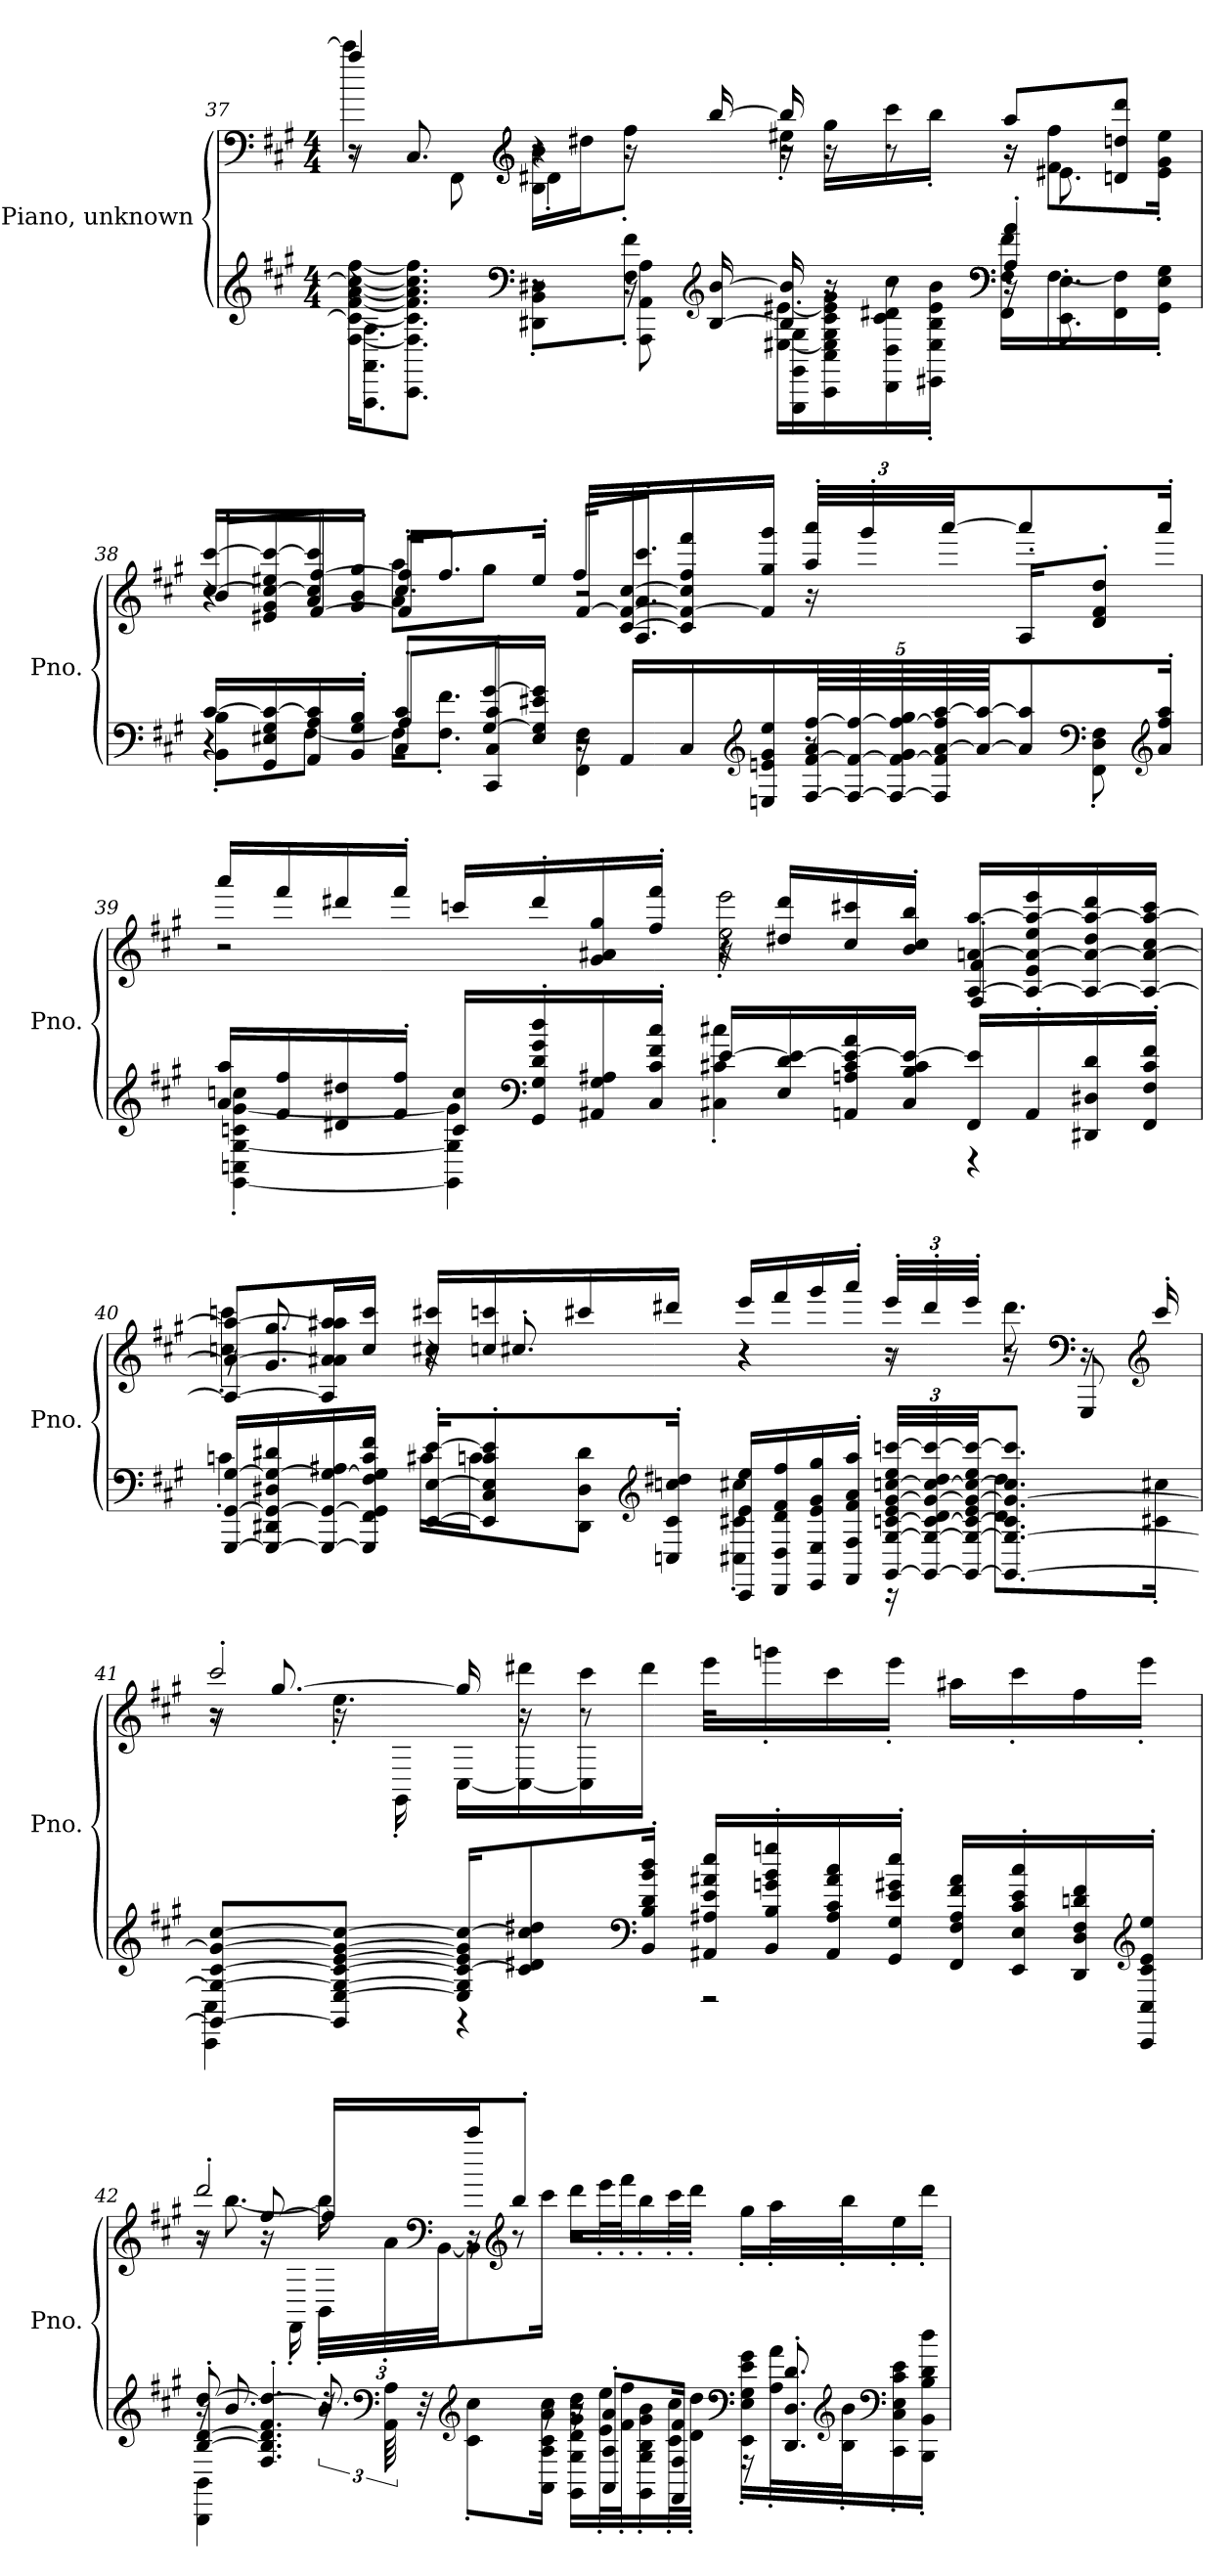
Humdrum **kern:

**kern	**kern
*part1	*part1
*staff2	*staff1
*I"Piano, unknown	*
*I'Pno.	*
!!LO:LB:g=z
*clefG2	*clefF4
*k[f#c#g#]	*k[f#c#g#]
*M4/4	*M4/4
=37	=37
*^	*^
*	*^	*	*^
*	*	*	*	*	*^
4r	[16F#\ 16c#\_ [16f#\ [16a\ 16cc#\_ [16ff#\KL	4.AAA\ 4.AA\ 4.A\	4aa/	8r	16r	4ccc#\]
.	8.CC#\ 8.F#\] 8.c#\] 8.f#\] 8.a\] 8.cc#\] 8.ff#\]J	.	.	.	8.C#/	.
.	.	.	.	8FF#\	.	.
*clefF4	*	*	*clefG2	*	*	*
8r	8DD#X\' 8BB\' 8D#X\'L	.	8r	16B\ 16b\LL	4r	4d#X'\
.	.	.	.	16dd#X\J	.	.
16r	8F#\' 8f#\'J	8AAA\ 8AA\ 8A\	16r	8ff#'\J	.	.
*clefG2	*	*	*	*	*	*
[16B/ [16b/	.	.	[16bb/	.	.	.
16B/] 16b/]	[16E#X\ [16e#X\LL	4GGG#\' 4GG#\' 4G#\'	16bb/]	16r	2r	4ee#X'\
16r	16CC#\ 16C#\ 16E#\] 16G#\ 16c#\ 16e#\] 16g#\	.	16r	16gg#\LL	.	.
8r	16DD#\ 16D#\ 16c#\ 16d#X\ 16cc#\	.	8r	16ccc#\	.	.
.	16EE#X\' 16E#\' 16B\' 16e#\' 16b\'JJ	.	.	16bb'\JJ	.	.
*clefF4	*	*	*	*	*	*
4A/' 4a/'	16FF#\ 16F#\ 16f#\LL	16r	8aa/L	16r	.	16r
.	[16F#\	8.EE#\' 8.E#\'	.	8f#\ 8ff#\L	.	8.e#X'\
.	16FF#\ 16F#\]	.	8dn/ 8ddn/ 8ddd/J	.	.	.
.	16GG#\' 16E#\' 16G#\'JJ	.	.	16e#\' 16g#\' 16ee#\'Jk	.	.
*	*	*	*	*	*v	*v
!!LO:PB:g=z
=38	=38	=38	=38	=38	=38
[16c#/LL	8BB\' 8B\'L	4r	[16cc#/ [16ccc#/LL	4r	8b'/L
16GG#/ 16E#X/ 16G#/ 16c#/_	.	.	16e#X/ 16g#/ 16cc#/_ 16ee#X/ 16ccc#/_	.	.
16AA/ 16A/ 16c#/]	[8F#\J	.	16a/ 16cc#/] 16ccc#/]	.	[8f#/ [8ff#/J
16BB/' 16G#/' 16B/'JJ	.	.	16g#/' 16b/' 16gg#/'JJ	.	.
8C#/' 8c#/'L	16F#\KL]	8A/L	8.cc#'/L	8a\ 8aa\L	16f#/] 16ff#/]KL
.	8.F#\' 8.f#\'J	.	.	.	8.ff#'/J
[16G#/ [16g#/L	.	8CC#/' 8C#/' 8c#/'J	.	8gg#\J	.
16E#/ 16G#/] 16e#X/ 16g#/]JJ	.	.	16ee#'/Jk	.	.
16r	4FF#\ 4F#\	2r	[16f#/LL	2r	16ff#/KL
16AA/LL	.	.	[16c#/ 16f#/_ [16cc#/	.	8.A/' 8.a/' 8.ccc#/'J
16C#/	.	.	16c#/] 16f#/_ 16cc#/] 16ff#/ 16fff#/	.	.
*clefG2	*	*	*	*	*
16En/ 16en/ 16g#/ 16ee/	.	.	16f#/] 16gg#/ 16ggg#/JJ	.	.
*Xbrackettup	*	*	*Xbrackettup	*	*
[80F#/ [80f#/ 80a/ [80ff#/LL	8r	.	48aa/' 48aaa/'LLL	.	16r
80F#/_ 80f#/_ 80ff#/_	.	.	.	.	.
.	.	.	48ggg#'/	.	.
80F#/_ 80f#/_ 80g#/ 80ff#/_ 80gg#/	.	.	.	.	.
80F#/] 80f#/] [80a/ 80ff#/] [80aa/	.	.	.	.	.
.	.	.	[48aaa/JJ	.	.
80a/_ 80aa/_JJJ	.	.	.	.	.
8a/] 8aa/]	.	.	8aaa/]	.	16A'/KL
*clefF4	*	*	*	*	*
.	8FF#\' 8D\' 8F#\'	.	.	.	8d/' 8f#/' 8dd/'J
*clefG2	*	*	*	*	*
16a/' 16ff#/' 16aa/'Jk	.	.	16aaa'/Jk	.	.
*	*v	*v	*	*	*
!!LO:LB:g=z	!!	!!
=39	=39	=39	=39	=39
16a/ 16aa/LL	[4GG#\' 4Cn\' [4G#\' 4cn\' [4g#\' 4ccn\'	16aaa/LL	2r	2r
16f#/ 16ff#/	.	16fff#/	.	.
16d#X/ 16dd#X/	.	16ddd#X/	.	.
16f#/' 16ff#/'JJ	.	16fff#'/JJ	.	.
16c/ 16cc/LL	4GG#\] 4G#\] 4g#\]	16cccn/LL	.	.
*clefF4	*	*	*	*
16GG#/' 16G#/' 16d#/' 16g#/' 16dd#/'	.	16ddd#'/	.	.
16AA#X/ 16G#/ 16A#X/	.	16g#/ 16a#X/ 16gg#/	.	.
16C/' 16c/' 16f#/' 16cc/'JJ	.	16ff#/' 16fff#/'JJ	.	.
[16e/LL	4C#X\' 4c#X\' 4cc#X\'	16r	2ee\' 2eee\'	4r
16E/ 16d#/ 16e/_	.	16dd#X/ 16ddd#/LL	.	.
16AAn/ 16An/ 16c#/ 16e/_ 16a/	.	16cc#/ 16ccc#X/	.	.
16C#/ 16B/ 16c#/ 16e/_JJ	.	16b/' 16cc#/' 16bb/'JJ	.	.
16FF#/ 16e/]LL	4r	[16A/ [16an/ [16aa/LL	.	4F#/' 4f#/'
16AA'/	.	16A/_ 16e/ 16a/_ 16ee/ 16aa/_ 16eee/	.	.
16DD#X/ 16D#X/ 16d#/	.	16A/_ 16a/_ 16dd#/ 16aa/_ 16ddd#/	.	.
16FF#/' 16F#/' 16c#/' 16f#/'JJ	.	16A/_ 16a/_ 16cc#/ 16aa/_ 16ccc#/JJ	.	.
!!LO:LB:g=z	!!	!!
=40	=40	=40	=40	=40
[16GGG#/ [16GG#/ [16G#/LL	4cn'\	8A/_ 8a/_ 8aa/_L	4ccn\' 4cccn\'	16r
16GGG#/_ 16DD#X/ 16GG#/_ 16D#X/ 16G#/_ 16d#X/	.	.	.	8.g#/ 8.gg#/
16GGG#/_ 16GG#/_ 16G#/_ 16A#X/	.	16A/] 16a/] 16a#X/ 16aa/] 16aa#X/L	.	.
16GGG#/] 16FF#/ 16GG#/] 16F#/ 16G#/] 16c/ 16f#/JJ	.	16cc/ 16ccc/JJ	.	.
[16EE/' [16E/' [16e/'KL	16c#X\LL	16cc#X/ 16ccc#X/LL	4r	16r
8EE/]' 8C#/' 8E/]' 8c#/' 8e/]'	16cn\J	16ccn/ 16cccn/	.	8.cc#X'/
.	8DD#\ 8D#\ 8d#\J	16ccc#X/	.	.
*clefG2	*	*	*	*
16Cn/' 16c/' 16ccn/' 16dd#X/'Jk	.	16ddd#X/JJ	.	.
16CC#/ 16e/ 16ee/LL	4C#X\' 4c#X\' 4cc#X\'	16eee/LL	4r	4r
16DD#/ 16D#/ 16d#/ 16f#/ 16ff#/	.	16fff#/	.	.
16EE/ 16E/ 16e/ 16g#/ 16gg#/	.	16ggg#/	.	.
16FF#/' 16F#/' 16f#/' 16a/' 16aa/'JJ	.	16aaa'/JJ	.	.
[48GG#/ [48G#/ [48cn/ 48e/ [48g#/ [48ccn/ 48ee/ [48cccn/LLL	16r	48eee'/LLL	16r	8r
48GG#/_ 48G#/_ 48c/_ 48d#/ 48g#/_ 48cc/_ 48dd#/ 48ccc/_	.	48ddd#'/	.	.
48GG#/_ 48G#/_ 48c/_ 48e/ 48g#/_ 48cc/_ 48ee/ 48ccc/_JJ	.	48eee'/JJJ	.	.
8.GG#/_ 8.G#/_ 8.c/] 8.g#/_ 8.cc/] 8.ccc/]J	8d#\ 8dd#\L	16r	8.ddd#'\	.
*	*	*clefF4	*	*
.	.	16r	.	8GGG#/
*	*	*clefG2	*	*
.	16c#X\' 16cc#X\'Jk	16ccc#'/	.	.
!!LO:LB:g=z
=41	=41	=41	=41	=41
*	*	*	*	*^
8GG#/_ 8G#/_ [8c#/ 8g#/_ [8cc#/L	4CC#\ 4C#\	2ccc#'/	8r	16r	8r
.	.	.	.	[8.gg#/	.
8GG#/] [8E/ 8G#/_ 8c#/_ [8e/ 8g#/_ 8cc#/_J	.	.	16r	.	4.ee'\
.	.	.	16GG#'\	.	.
16E/] 16G#/] 16c#/_ 16e/] 16g#/] 16cc#/_KL	4r	.	[16C#\LL	16gg#/]	.
8c#/] 8d#X/ 8cc#/] 8dd#X/	.	.	16C#\_ 16ddd#X\	16r	.
.	.	.	16C#\] 16ccc#\	8r	.
*clefF4	*	*	*	*	*
16BB/' 16B/' 16d#/' 16b/' 16dd#/'Jk	.	.	16ddd#\JJ	.	.
16AA#X/ 16A#X/ 16e/ 16a#X/ 16ee/LL	2r	2r	16eee\LL	2r	2r
16BB/' 16B/' 16gn/' 16b/' 16ggn/'	.	.	16gggn'\	.	.
16AA#/ 16A#/ 16c#/ 16a#/ 16cc#/	.	.	16ccc#\	.	.
16GG#/' 16G#/' 16e/' 16g#X/' 16ee/'JJ	.	.	16eee'\JJ	.	.
16FF#/ 16F#/ 16A#/ 16f#/ 16a#/LL	.	.	16aa#X\LL	.	.
16EE/' 16E/' 16c#/' 16e/' 16cc#/'	.	.	16ccc#'\	.	.
16DD/ 16D/ 16F#/ 16dn/ 16f#/	.	.	16ff#\	.	.
*clefG2	*	*	*	*	*
16CC#/' 16C#/' 16c#/' 16e/' 16ee/'JJ	.	.	16eee'\JJ	.	.
!!LO:LB:g=z	!!	!!	!!
=42	=42	=42	=42	=42	=42
*	*^	*	*	*	*
16r	4BBB\ 4BB\	[8B/' [8d/' [8dd/'	2ddd'/	16r	8r	8r
[8.b/	.	.	.	[8.bb\	.	.
.	.	4.F#/' 4.B/]' 4.d/]' 4.f#/' 4.dd/]'	.	.	[8ff#/	16r
.	.	.	.	.	.	16FF#'\
*	*brackettup	*	*	*	*	*
8.b/]	48r	.	.	16bb\]	16ff#/LL]	48BB'\LLL
*clefF4	*	*	*	*	*	*
.	96AA\ 96A\	.	.	.	.	48a'\
.	32r	.	.	.	.	.
*	*	*	*clefF4	*	*	*
.	.	.	.	.	.	[48BB\JJ
*clefG2	*	*	*	*	*	*
.	8c#\' 8cc#\'L	.	.	16r	16ccc#/J	8BB\]
*	*	*	*clefG2	*	*	*
.	.	.	.	8r	8bb'/J	.
16r	16AA\ 16A\ 16c#\ 16a\ 16cc#\Jk	.	.	.	.	16ccc#\Jk
2r	16GG#\ 16G#\ 16d\ 16g#\ 16dd\LL	16r	2r	2r	2r	16ddd\LL
.	32e\' 32ee\'L	8AA/' 8A/' 8a/'L	.	.	.	32eee'\L
.	32f#\' 32ff#\'J	.	.	.	.	32fff#'\J
.	16GG#\' 16G#\' 16B\' 16g#\' 16b\'	.	.	.	.	16bb'\
.	32c#\' 32cc#\'L	16FF#/ 16F#/ 16f#/Jk	.	.	.	32ccc#'\L
.	32d\' 32dd\'JJJ	.	.	.	.	32ddd'\JJJ
*clefF4	*	*	*	*	*	*
.	16EE\' 16E\' 16G#\' 16e\' 16g#\'LL	16r	.	.	.	16gg#'\LL
.	32A\' 32a\'L	8.DD/' 8.D/' 8.d/'	.	.	.	32aa'\L
*clefG2	*	*	*	*	*	*
.	32B\' 32b\'J	.	.	.	.	32bb'\J
*clefF4	*	*	*	*	*	*
.	16CC#\' 16C#\' 16E\' 16c#\' 16e\'	.	.	.	.	16ee'\
.	16BBB\' 16BB\' 16B\' 16d\' 16dd\'JJ	.	.	.	.	16ddd'\JJ
*v	*v	*v	*	*	*	*
*	*v	*v	*v	*v
=	=
*-	*-
